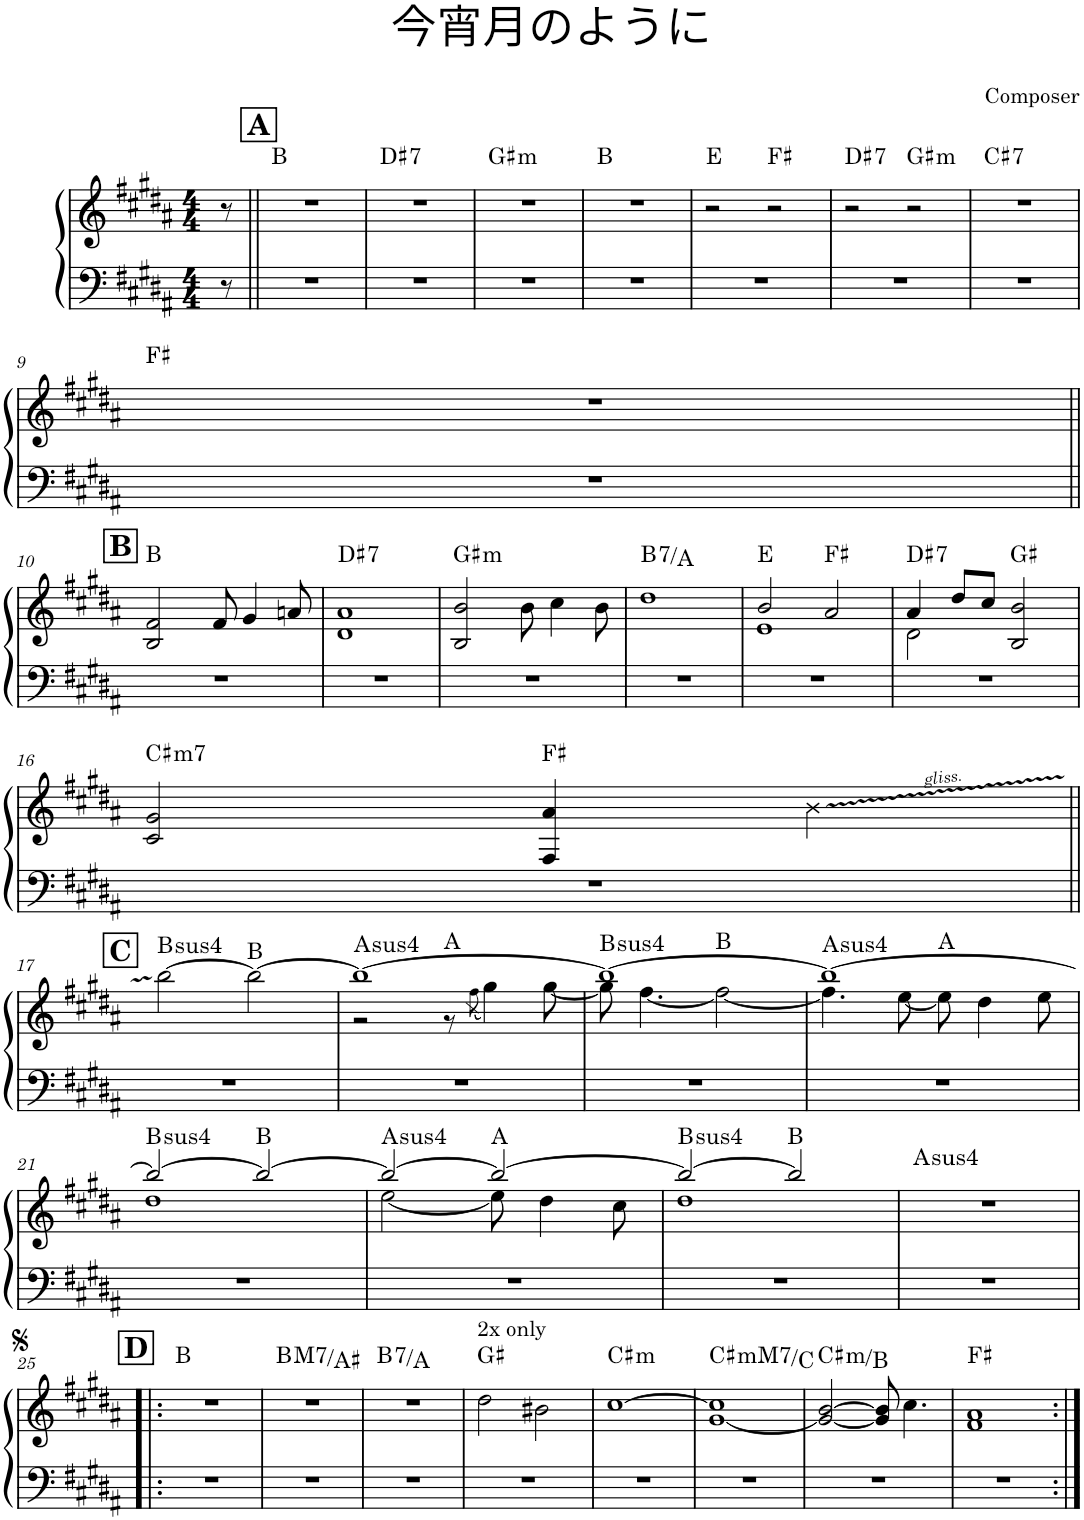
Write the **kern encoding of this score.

**kern	**kern	**harte
*part1	*part1	*part1
*staff2	*staff1	*
*I"ピアノ	*	*
*clefF4	*clefG2	*
*k[f#c#g#d#a#]	*k[f#c#g#d#a#]	*
*M4/4	*M4/4	*
=1	=1	=1
8r	8r	.
!!LO:REH:place=s1:a:B:cj:fs=14:t=A
=2||	=2||	=2||
1r	1r	B:maj
=3	=3	=3
!	!	!LO:H:kt=7
1r	1r	D#:7
=4	=4	=4
!	!	!LO:H:kt=m
1r	1r	G#:min
=5	=5	=5
1r	1r	B:maj
=6	=6	=6
1r	2r	E:maj
.	2r	F#:maj
=7	=7	=7
!	!	!LO:H:kt=7
1r	2r	D#:7
!	!	!LO:H:kt=m
.	2r	G#:min
=8	=8	=8
!	!	!LO:H:kt=7
1r	1r	C#:7
!!LO:LB:g=z
=9	=9	=9
1r	1r	F#:maj
!!LO:LB:g=z
!!LO:REH:place=s1:a:B:cj:fs=14:t=B
=10||	=10||	=10||
1r	2B/ 2f#/	B:maj
.	8f#/	.
.	4g#/	.
.	8an/	.
=11	=11	=11
!	!	!LO:H:kt=7
1r	1d# 1a#	D#:7
=12	=12	=12
!	!	!LO:H:kt=m
1r	2B/ 2b/	G#:min
.	8b\	.
.	4cc#\	.
.	8b\	.
=13	=13	=13
!	!	!LO:H:kt=7
1r	1dd#	B:7/b7
=14	=14	=14
*	*^	*
1r	2b/	1e	E:maj
.	2a#/	.	F#:maj
=15	=15	=15	=15
!	!	!	!LO:H:kt=7
1r	4a#/	2d#\	D#:7
.	8dd#/L	.	.
.	8cc#/J	.	.
.	2B/ 2b/	2ryy	G#:maj
!!LO:LB:g=z
=16	=16	=16	=16
!	!	!	!LO:H:kt=m7
*	*v	*v	*
1r	2c#/ 2g#/	C#:min7
.	4F#/ 4a#/	F#:maj
.	4b\	.
!!LO:LB:g=z
!!LO:REH:place=s1:a:B:cj:fs=14:t=C
=17||	=17||	=17||
!	!	!LO:H:kt=4
1r	[2bb\	B:sus4
.	2bb\_	B:maj
=18	=18	=18
*	*^	*
!	!	!	!LO:H:kt=4
1r	1bb_	2r	A:sus4
.	.	8r	A:maj
.	.	(8qff#\	.
.	.	4gg#\)	.
.	.	[8gg#\	.
=19	=19	=19	=19
!	!	!	!LO:H:kt=4
1r	1bb_	8gg#\]	B:sus4
.	.	[4.ff#\	.
.	.	2ff#\_	B:maj
=20	=20	=20	=20
!	!	!	!LO:H:kt=4
1r	1bb_	4.ff#\]	A:sus4
.	.	[8ee\	.
.	.	8ee\]	A:maj
.	.	4dd#\	.
.	.	8ee\	.
!!LO:LB:g=z	!!
=21	=21	=21	=21
!	!	!	!LO:H:kt=4
1r	2bb/_	1dd#	B:sus4
.	2bb/_	.	B:maj
=22	=22	=22	=22
!	!	!	!LO:H:kt=4
1r	2bb/_	[2ee\	A:sus4
.	2bb/_	8ee\]	A:maj
.	.	4dd#\	.
.	.	8cc#\	.
=23	=23	=23	=23
!	!	!	!LO:H:kt=4
1r	2bb/_	1dd#	B:sus4
.	2bb/]	.	B:maj
*	*v	*v	*
=24	=24	=24
!	!	!LO:H:kt=4
1r	1r	A:sus4
!!LO:LB:g=z
!!LO:REH:place=s1:a:B:cj:fs=14:t=D
=25!|:	=25!|:	=25!|:
1r	1r	B:maj
=26	=26	=26
!	!	!LO:H:kt=M7
1r	1r	B:maj7/7
=27	=27	=27
!	!	!LO:H:kt=7
1r	1r	B:7/b7
=28	=28	=28
!	!LO:TX:a:t=2x only	!
1r	2dd#\	G#:maj
.	2b#X\	.
=29	=29	=29
!	!	!LO:H:kt=m
1r	[1cc#	C#:min
=30	=30	=30
!	!	!LO:H:kt=mM7
1r	[1g# 1cc#]	C#:minmaj7/bb8
=31	=31	=31
!	!	!LO:H:kt=m
1r	2g#/_ [2b/	C#:min/b7
.	8g#/] 8b/]	.
.	4.cc#\	.
=32	=32	=32
1r	1f# 1a#	F#:maj
=:|!	=:|!	=:|!
*-	*-	*-
